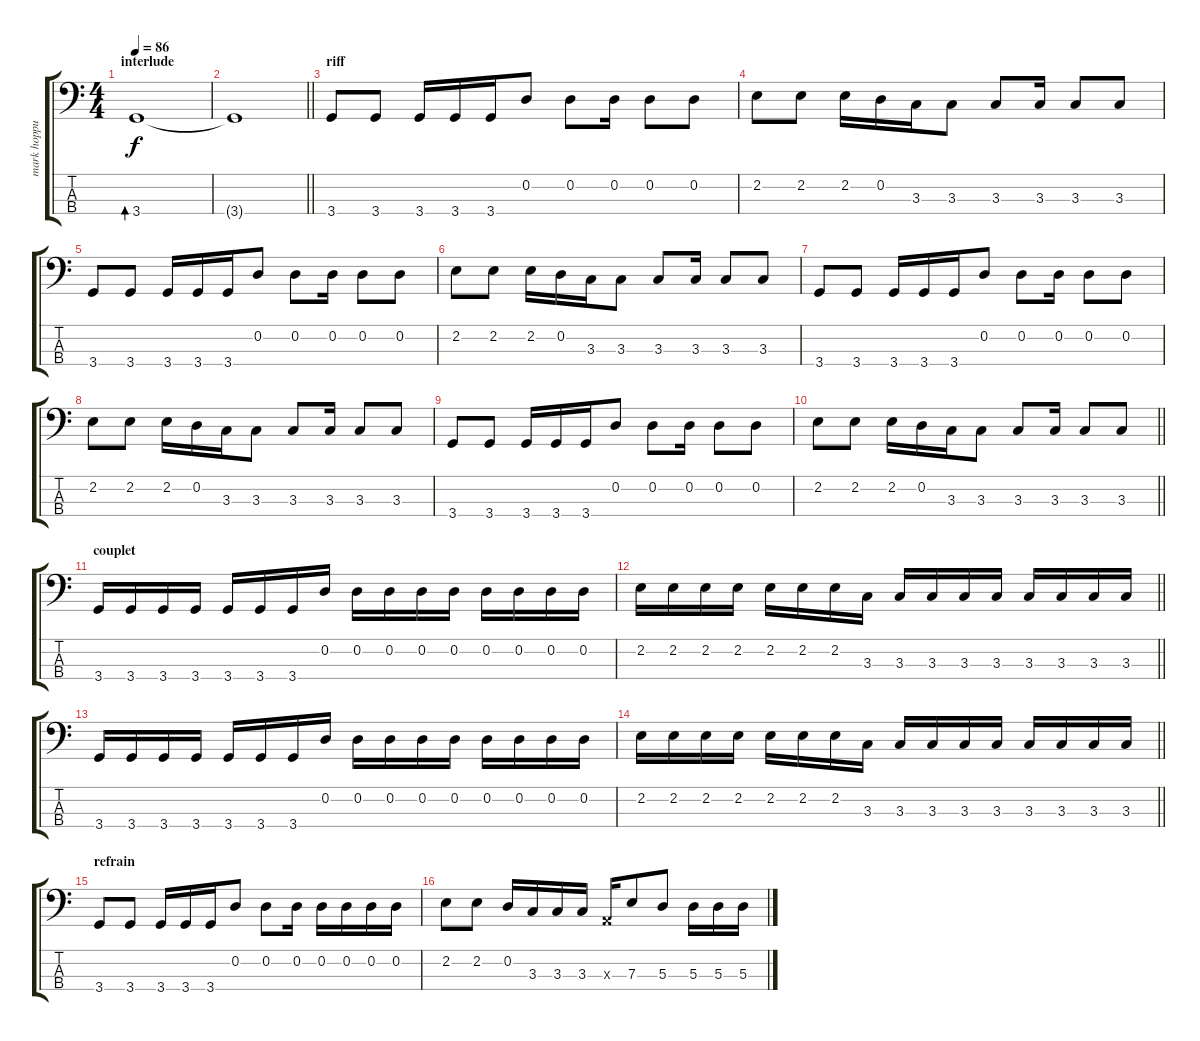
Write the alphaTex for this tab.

\track ("mark hoppus bass" "mark hoppu") {instrument electricbasspick}
\staff {score tabs}
\tuning (G2 D2 A1 E1) {hide}
\ts (4 4)
\section ("" "interlude")
\tempo 86
\clef f4
\ks c
3.4.1{bd 240 dy f} |
\barLineRight lightlight
3.4{t}.1 |
\section ("" "riff")
3.4.8 3.4.8 3.4.16 3.4.16 3.4.16 0.2.8 0.2.8 0.2.16 0.2.8 0.2.8 |
2.2.8 2.2.8 2.2.16 0.2.16 3.3.16 3.3.8 3.3.8 3.3.16 3.3.8 3.3.8 |
3.4.8 3.4.8 3.4.16 3.4.16 3.4.16 0.2.8 0.2.8 0.2.16 0.2.8 0.2.8 |
2.2.8 2.2.8 2.2.16 0.2.16 3.3.16 3.3.8 3.3.8 3.3.16 3.3.8 3.3.8 |
3.4.8 3.4.8 3.4.16 3.4.16 3.4.16 0.2.8 0.2.8 0.2.16 0.2.8 0.2.8 |
2.2.8 2.2.8 2.2.16 0.2.16 3.3.16 3.3.8 3.3.8 3.3.16 3.3.8 3.3.8 |
3.4.8 3.4.8 3.4.16 3.4.16 3.4.16 0.2.8 0.2.8 0.2.16 0.2.8 0.2.8 |
\barLineRight lightlight
2.2.8 2.2.8 2.2.16 0.2.16 3.3.16 3.3.8 3.3.8 3.3.16 3.3.8 3.3.8 |
\section ("" "couplet")
3.4.16 3.4.16 3.4.16 3.4.16 3.4.16 3.4.16 3.4.16 0.2.16 0.2.16 0.2.16 0.2.16 0.2.16 0.2.16 0.2.16 0.2.16 0.2.16 |
\barLineRight lightlight
2.2.16 2.2.16 2.2.16 2.2.16 2.2.16 2.2.16 2.2.16 3.3.16 3.3.16 3.3.16 3.3.16 3.3.16 3.3.16 3.3.16 3.3.16 3.3.16 |
3.4.16 3.4.16 3.4.16 3.4.16 3.4.16 3.4.16 3.4.16 0.2.16 0.2.16 0.2.16 0.2.16 0.2.16 0.2.16 0.2.16 0.2.16 0.2.16 |
\barLineRight lightlight
2.2.16 2.2.16 2.2.16 2.2.16 2.2.16 2.2.16 2.2.16 3.3.16 3.3.16 3.3.16 3.3.16 3.3.16 3.3.16 3.3.16 3.3.16 3.3.16 |
\section ("" "refrain")
3.4.8 3.4.8 3.4.16 3.4.16 3.4.16 0.2.8 0.2.8 0.2.16 0.2.16 0.2.16 0.2.16 0.2.16 |
2.2.8 2.2.8 0.2.16 3.3.16 3.3.16 3.3.16 0.3{x}.16 7.3.8 5.3.8 5.3.16 5.3.16 5.3.16
